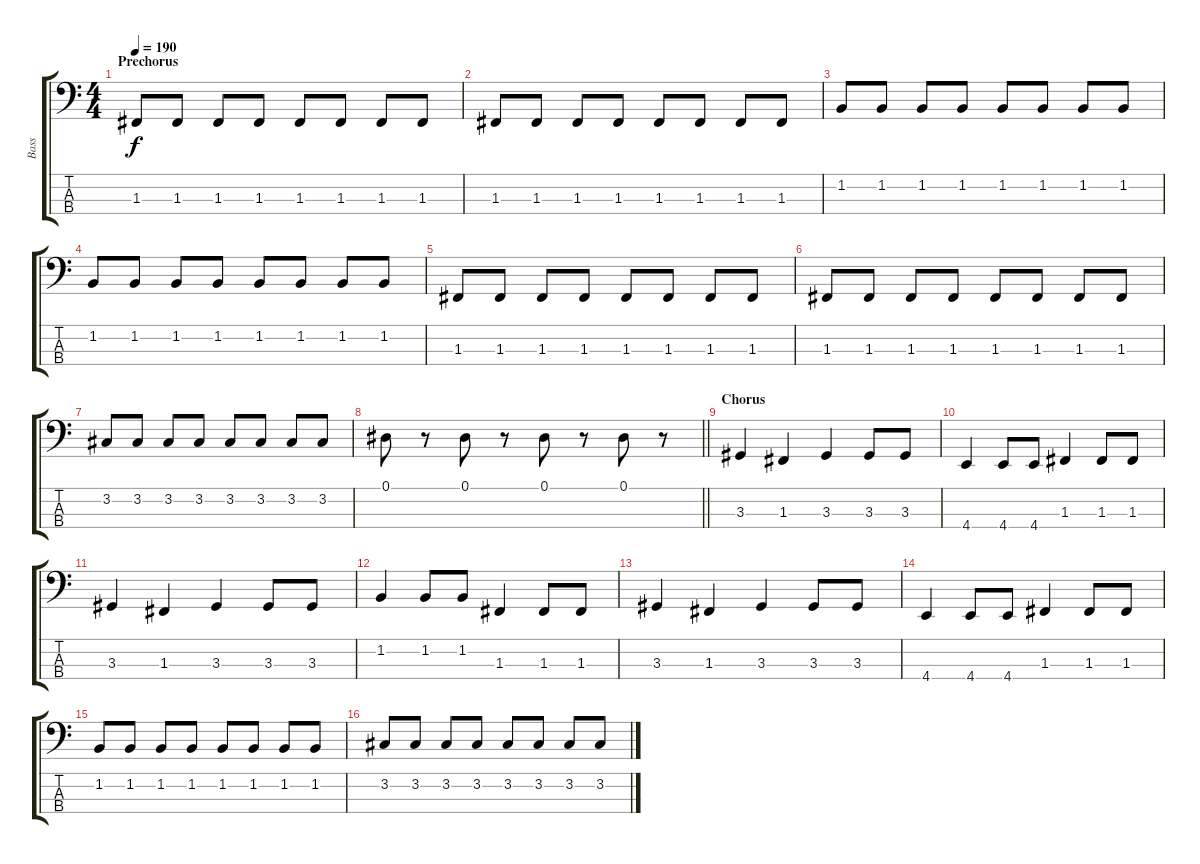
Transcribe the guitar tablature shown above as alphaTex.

\track ("Bass" "Bass") {instrument electricbasspick}
\staff {score tabs}
\tuning (Eb2 Bb1 F1 C1) {hide}
\ts (4 4)
\section ("" "Prechorus")
\tempo 190
\clef f4
\ks c
1.3.8{dy f} 1.3.8 1.3.8 1.3.8 1.3.8 1.3.8 1.3.8 1.3.8 |
1.3.8 1.3.8 1.3.8 1.3.8 1.3.8 1.3.8 1.3.8 1.3.8 |
1.2.8 1.2.8 1.2.8 1.2.8 1.2.8 1.2.8 1.2.8 1.2.8 |
1.2.8 1.2.8 1.2.8 1.2.8 1.2.8 1.2.8 1.2.8 1.2.8 |
1.3.8 1.3.8 1.3.8 1.3.8 1.3.8 1.3.8 1.3.8 1.3.8 |
1.3.8 1.3.8 1.3.8 1.3.8 1.3.8 1.3.8 1.3.8 1.3.8 |
3.2.8 3.2.8 3.2.8 3.2.8 3.2.8 3.2.8 3.2.8 3.2.8 |
\barLineRight lightlight
0.1.8 r.8 0.1.8 r.8 0.1.8 r.8 0.1.8 r.8 |
\section ("" "Chorus")
3.3.4 1.3.4 3.3.4 3.3.8 3.3.8 |
4.4.4 4.4.8 4.4.8 1.3.4 1.3.8 1.3.8 |
3.3.4 1.3.4 3.3.4 3.3.8 3.3.8 |
1.2.4 1.2.8 1.2.8 1.3.4 1.3.8 1.3.8 |
3.3.4 1.3.4 3.3.4 3.3.8 3.3.8 |
4.4.4 4.4.8 4.4.8 1.3.4 1.3.8 1.3.8 |
1.2.8 1.2.8 1.2.8 1.2.8 1.2.8 1.2.8 1.2.8 1.2.8 |
3.2.8 3.2.8 3.2.8 3.2.8 3.2.8 3.2.8 3.2.8 3.2.8
